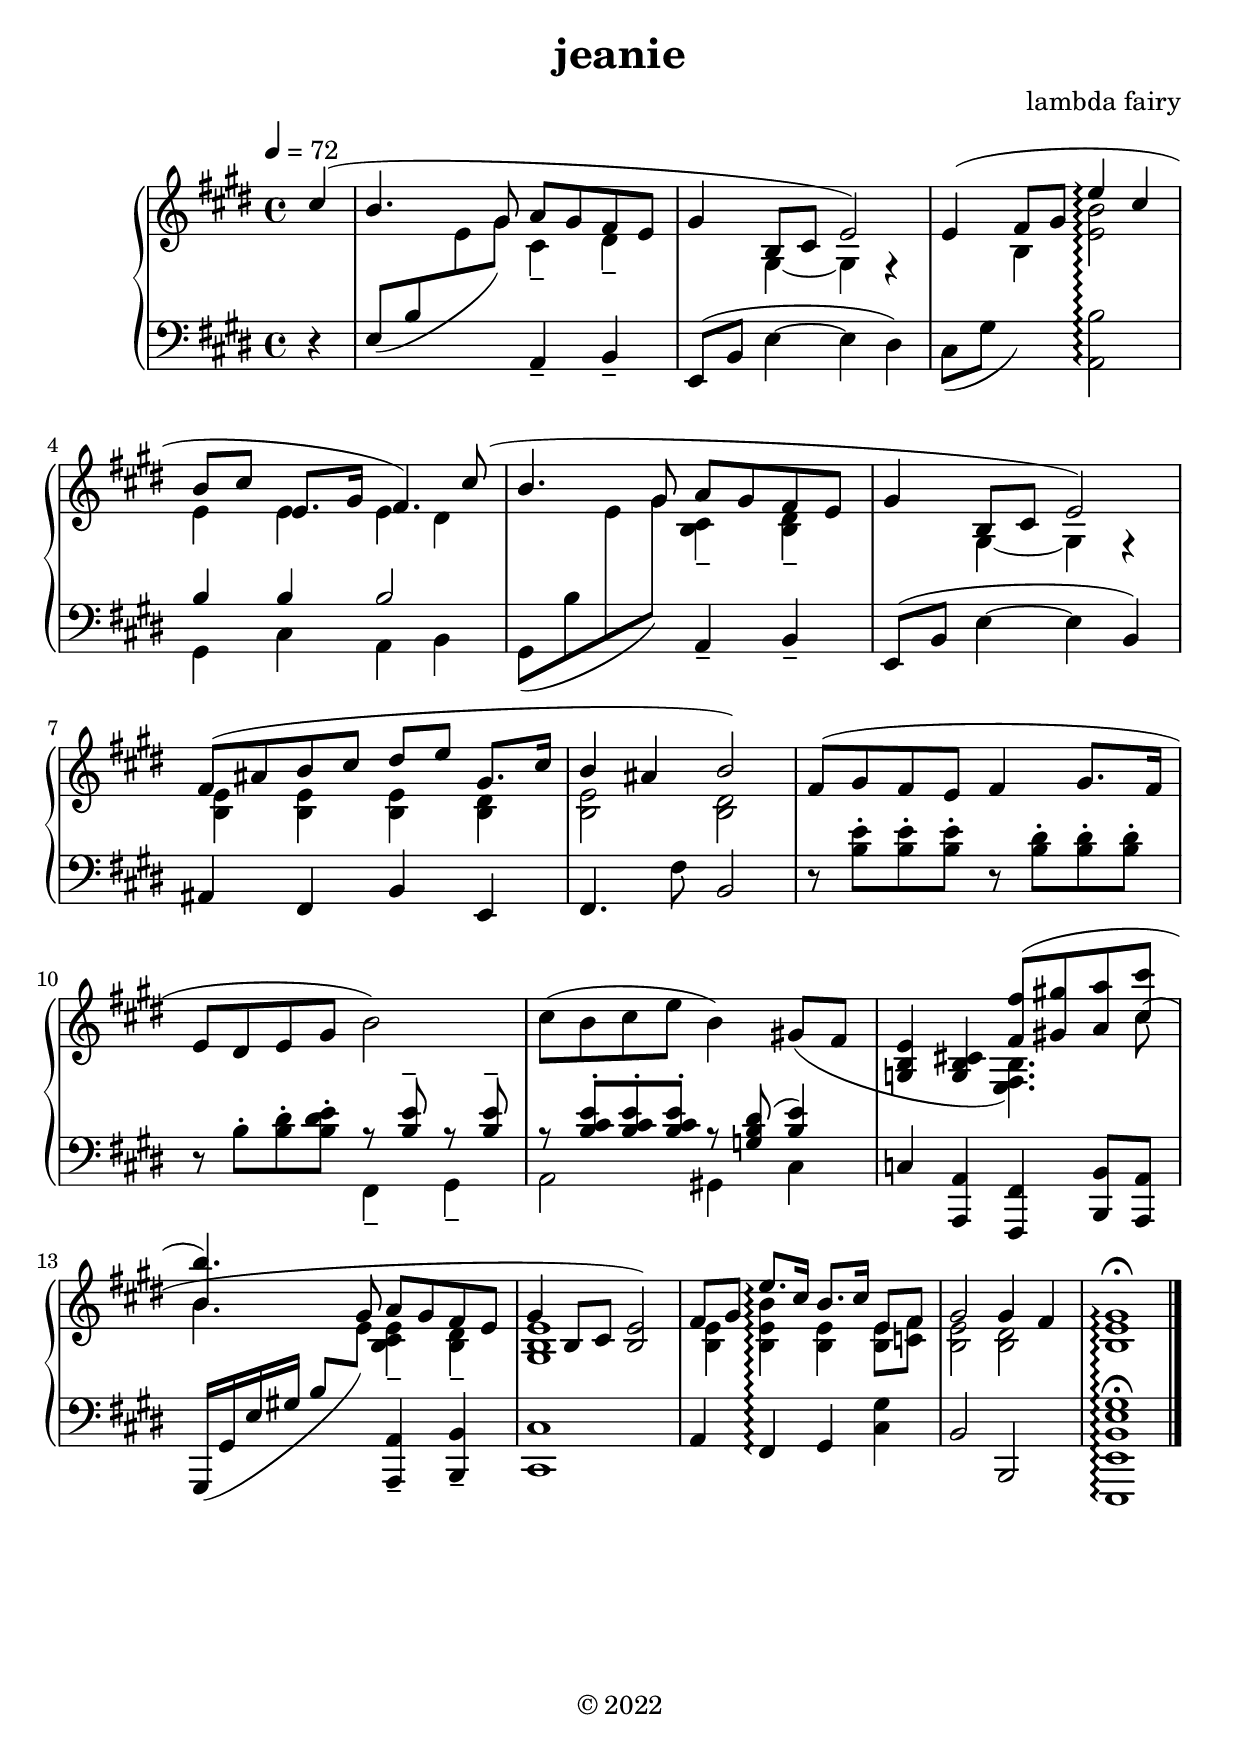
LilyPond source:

\version "2.22.2"

\include "articulate.ly"
\include "shared.ily"

#(set-global-staff-size 23)

\header {
    title = "jeanie"
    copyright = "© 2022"
}

right_hand = {
    \set Staff.midiInstrument = #"acoustic grand"
    \tempo 4 = 72
    \time 4/4
    \key e \major

    <<
        \relative e' {
            \partial 4 cs'4(
            | b4. gs8 a gs fs e
            | gs4 b,8 cs e2)

            | e4( fs8 gs e'4\arpeggio cs
            | b8 cs e,8. gs16 fs4.)

            cs'8(
            | b4. gs8 a gs fs e
            | gs4 b,8 cs e2)

            | fs8( as b cs ds e gs,8. cs16
            | b4 as b2)
        }
    \\
        \relative e' {
            \partial 4 s4
            | s2 cs4-- ds--
            | s4 gs, ~ gs r

            | s2 <e' b'>
            | e4 e e ds

            | s2 <b cs>4-- <b ds>--
            | s4 gs ~ gs r

            | <b e>4 q q <b ds>
            | <b e>2 <b ds>
        }
    >>

    \relative e' {
        | fs8( gs fs e fs4 gs8. fs16
        | e8 ds e gs b2)

        | cs8( b cs e b4)
        <<
            {
                \slurDown gs8( fs
                | <g, b e>4 <g b cs> \stemDown <e fs b>4.) \slurUp cs''8(
                | b4. \stemNeutral gs8 a gs fs e
                | gs4 b,8 cs <b e>2)
            }
        \\
            {
                s4
                | s2 \stemUp \slurUp <fs' fs'>8( <gs gs'> <a a'> <cs cs'>
                | <b b'>4.)
                s8
                \stemDown \slurDown <b, cs e>4-- <b ds>--
                | <gs b e>1
            }
        >>
    }

    <<
        \relative e' {
            | fs8 gs e'8.\arpeggio cs16 b8. cs16 e,8 fs
            | gs2 gs4 fs
        }
    \\
        \relative e' {
            | <b e>4 <b e b'>\arpeggio <b e> <b e>8 <c fs>
            | <b e>2 <b ds>
        }
    >>

    \relative e' {
        | <b e gs>1\fermata\arpeggio
    }

    \bar "|."
}

left_hand = \relative e {
    \clef bass
    \set Staff.midiInstrument = #"acoustic grand"
    \key e \major

    \partial 4 r4
    | \slurDown e8( b' \change Staff = "R" e gs)
    \slurNeutral \change Staff = "L" a,,4-- b--
    | e,8( b' e4 ~ e ds)
    | \slurDown cs8( gs' \change Staff = "R" \voiceTwo b4)
    \slurNeutral \change Staff = "L" \oneVoice <a, b'>2\arpeggio
    | << { b'4 b b2 } \\ { gs,4 cs a b } >>

    | \stemDown \slurDown gs8( b' \change Staff = "R" e gs)
    \stemNeutral \slurNeutral \change Staff = "L" a,,4-- b--
    | e,8( b' e4 ~ e b)
    | as4 fs b e,
    | fs4. fs'8 b,2

    | r8 <b' e>8-. q-. q-. r8 <b ds>-. q-. q-.
    | r8 b-. <b ds>-. <b ds e>-.
    <<
        {
            r8 <b e>-- r q--
            | r8 <b cs e>-. q-. q-. r8 <g b ds>( <b e>4)
        }
    \\
        {
            fs,4-- gs--
            | a2 gs!4 cs
        }
    >>
    | c4 <a, a'> <fs fs'> <b b'>8 <a a'>

    | \slurDown gs16( gs' e' gs b8 \change Staff = "R" e)
    \change Staff = "L" \slurNeutral <a,,, a'>4-- <b b'>--
    | <cs cs'>1

    | a'4 fs\arpeggio gs <cs gs'>
    | b2 b,
    | <e, e' b' e gs>1\arpeggio\fermata
}

stuff = 
    \new PianoStaff <<
        #(set-accidental-style 'piano)
        \set PianoStaff.connectArpeggios = ##t
        \new Staff = "R" \right_hand
        \new Staff = "L" \left_hand
    >>

\score {
    \stuff
    \layout {
        \context {
            \Score
            \override SpacingSpanner.base-shortest-duration = #(ly:make-moment 1/16)
        }
    }
}

\score {
    \articulate \stuff
    \midi {}
}
